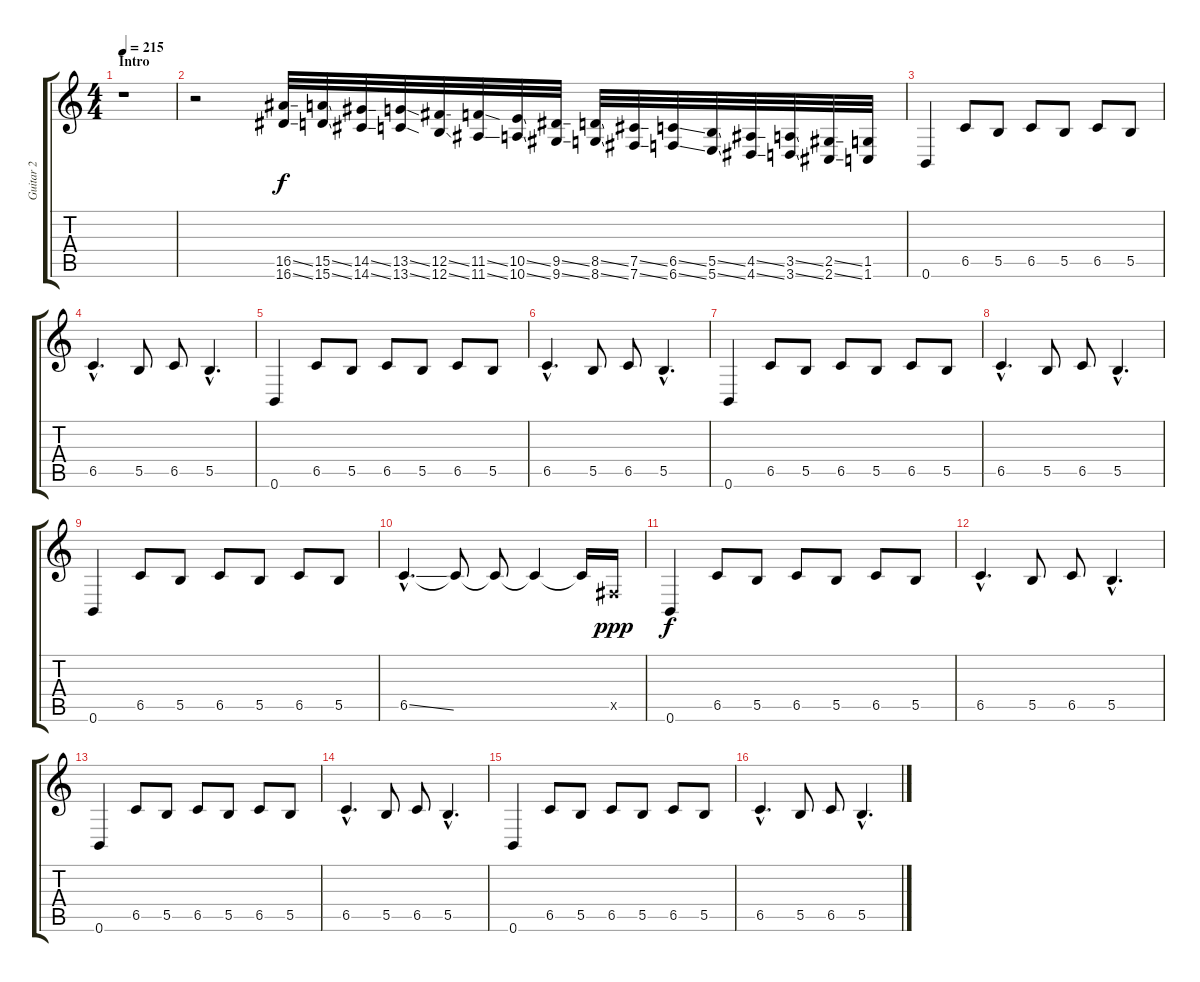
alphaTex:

\track ("Guitar 2" "Guitar 2") {instrument overdrivenguitar}
\staff {score tabs}
\tuning (Db4 Ab3 E3 B2 Gb2 B1) {hide}
\ts (4 4)
\section ("" "Intro")
\tempo 215
\clef g2
\ks c
r.1{dy f instrument overdrivenguitar} |
r.2 (16.5{ss} 16.6{ss}).32 (15.5{ss} 15.6{ss}).32 (14.5{ss} 14.6{ss}).32 (13.5{ss} 13.6{ss}).32 (12.5{ss} 12.6{ss}).32 (11.5{ss} 11.6{ss}).32 (10.5{ss} 10.6{ss}).32 (9.5{ss} 9.6{ss}).32 (8.5{ss} 8.6{ss}).32 (7.5{ss} 7.6{ss}).32 (6.5{ss} 6.6{ss}).32 (5.5{ss} 5.6{ss}).32 (4.5{ss} 4.6{ss}).32 (3.5{ss} 3.6{ss}).32 (2.5{ss} 2.6{ss}).32 (1.5 1.6).32 |
0.6.4 6.5.8 5.5.8 6.5.8 5.5.8 6.5.8 5.5.8 |
6.5{hac}.4{d} 5.5.8 6.5.8 5.5{hac}.4{d} |
0.6.4 6.5.8 5.5.8 6.5.8 5.5.8 6.5.8 5.5.8 |
6.5{hac}.4{d} 5.5.8 6.5.8 5.5{hac}.4{d} |
0.6.4 6.5.8 5.5.8 6.5.8 5.5.8 6.5.8 5.5.8 |
6.5{hac}.4{d} 5.5.8 6.5.8 5.5{hac}.4{d} |
0.6.4 6.5.8 5.5.8 6.5.8 5.5.8 6.5.8 5.5.8 |
6.5{ss hac}.4{d} 6.5{t}.8 6.5{t}.8 6.5{t}.4 6.5{t}.16 0.5{x}.16{dy ppp} |
0.6.4{dy f} 6.5.8 5.5.8 6.5.8 5.5.8 6.5.8 5.5.8 |
6.5{hac}.4{d} 5.5.8 6.5.8 5.5{hac}.4{d} |
0.6.4 6.5.8 5.5.8 6.5.8 5.5.8 6.5.8 5.5.8 |
6.5{hac}.4{d} 5.5.8 6.5.8 5.5{hac}.4{d} |
0.6.4 6.5.8 5.5.8 6.5.8 5.5.8 6.5.8 5.5.8 |
6.5{hac}.4{d} 5.5.8 6.5.8 5.5{hac}.4{d}
